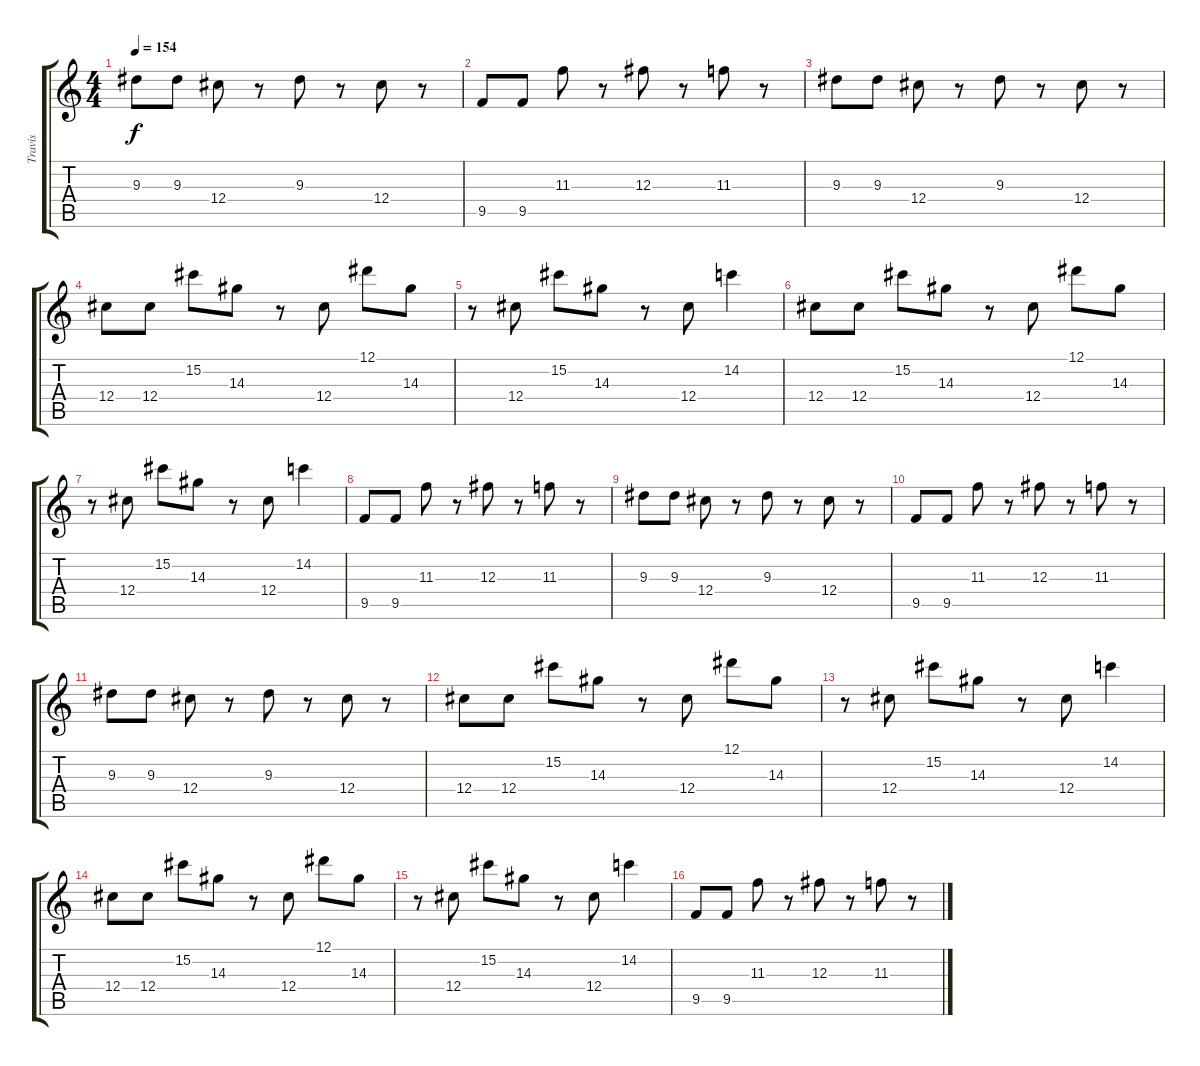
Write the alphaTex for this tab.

\track ("Travis" "Travis") {instrument overdrivenguitar}
\staff {score tabs}
\tuning (Eb4 Bb3 Gb3 Db3 Ab2 Eb2) {hide}
\ts (4 4)
\tempo 154
\clef g2
\ks c
9.3.8{dy f} 9.3.8 12.4.8 r.8 9.3.8 r.8 12.4.8 r.8 |
9.5.8 9.5.8 11.3.8 r.8 12.3.8 r.8 11.3.8 r.8 |
9.3.8 9.3.8 12.4.8 r.8 9.3.8 r.8 12.4.8 r.8 |
12.4.8 12.4.8 15.2.8 14.3.8 r.8 12.4.8 12.1.8 14.3.8 |
r.8 12.4.8 15.2.8 14.3.8 r.8 12.4.8 14.2.4 |
12.4.8 12.4.8 15.2.8 14.3.8 r.8 12.4.8 12.1.8 14.3.8 |
r.8 12.4.8 15.2.8 14.3.8 r.8 12.4.8 14.2.4 |
9.5.8 9.5.8 11.3.8 r.8 12.3.8 r.8 11.3.8 r.8 |
9.3.8 9.3.8 12.4.8 r.8 9.3.8 r.8 12.4.8 r.8 |
9.5.8 9.5.8 11.3.8 r.8 12.3.8 r.8 11.3.8 r.8 |
9.3.8 9.3.8 12.4.8 r.8 9.3.8 r.8 12.4.8 r.8 |
12.4.8 12.4.8 15.2.8 14.3.8 r.8 12.4.8 12.1.8 14.3.8 |
r.8 12.4.8 15.2.8 14.3.8 r.8 12.4.8 14.2.4 |
12.4.8 12.4.8 15.2.8 14.3.8 r.8 12.4.8 12.1.8 14.3.8 |
r.8 12.4.8 15.2.8 14.3.8 r.8 12.4.8 14.2.4 |
9.5.8 9.5.8 11.3.8 r.8 12.3.8 r.8 11.3.8 r.8
